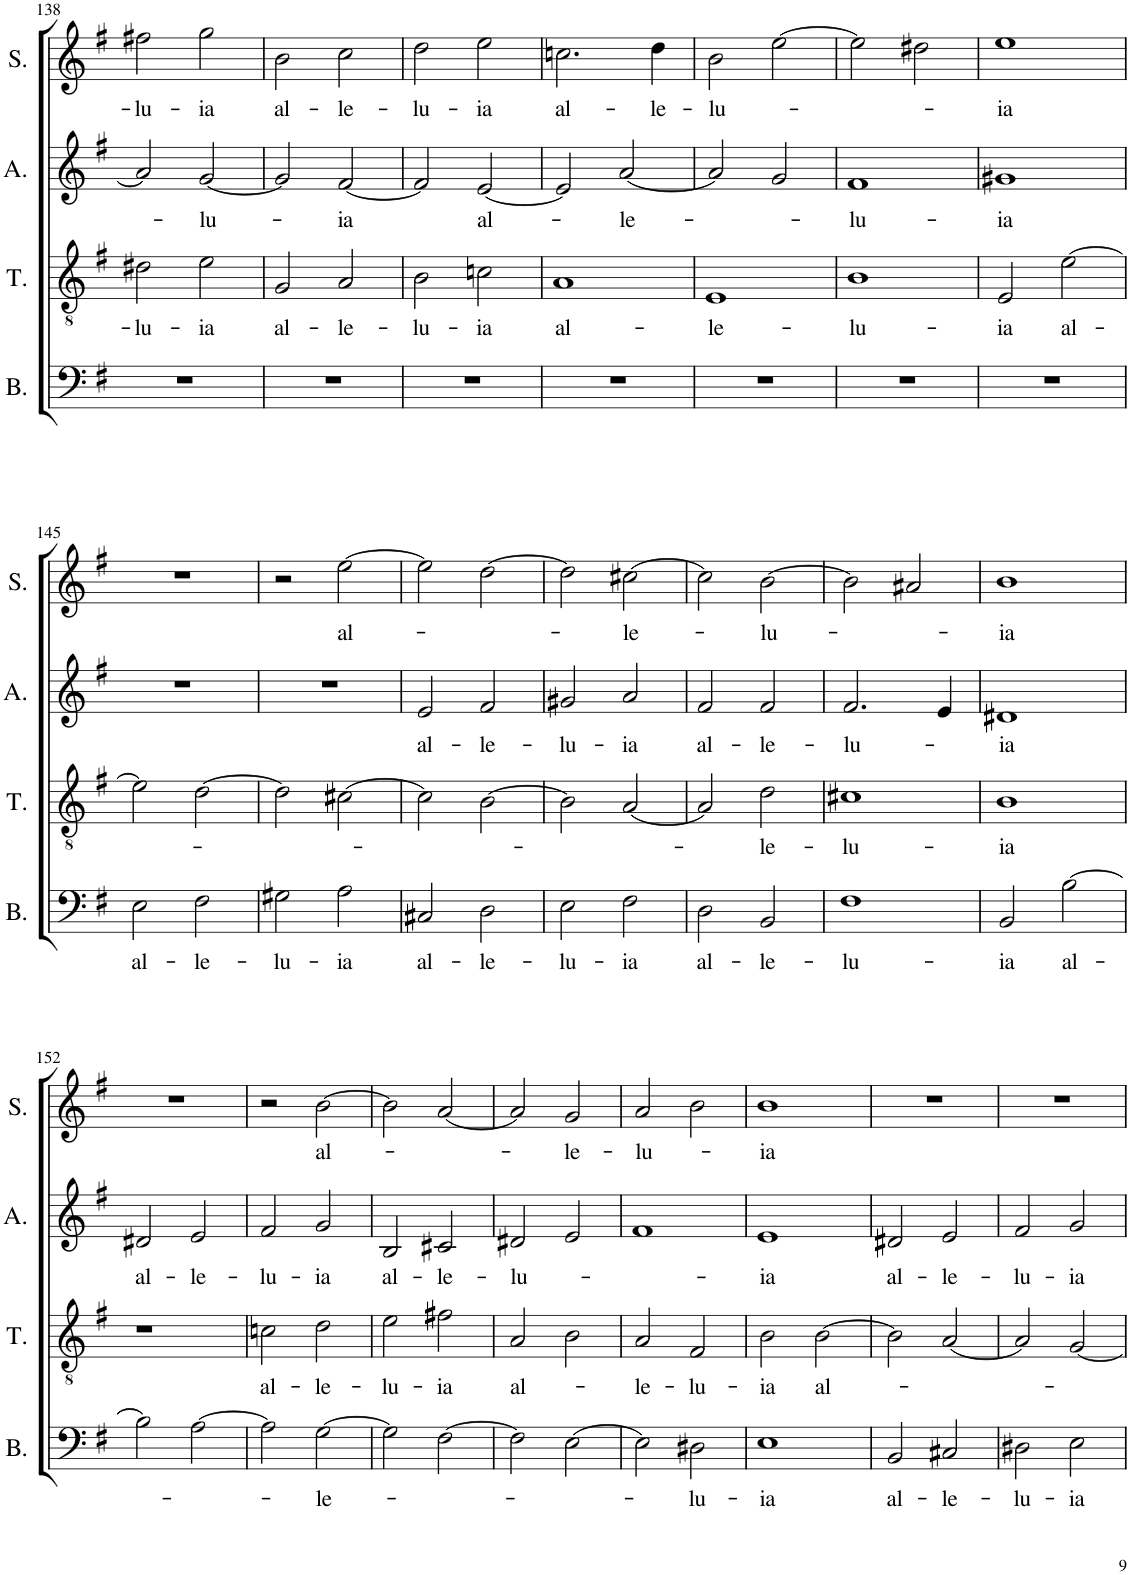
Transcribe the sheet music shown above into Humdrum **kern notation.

**kern	**text	**kern	**text	**kern	**text	**kern	**text
*part4	*part4	*part3	*part3	*part2	*part2	*part1	*part1
*staff4	*staff4	*staff3	*staff3	*staff2	*staff2	*staff1	*staff1
*I"Bass	*	*I"Tenor	*	*I"Alto	*	*I"Soprano	*
*I'B.	*	*I'T.	*	*I'A.	*	*I'S.	*
!!LO:PB:g=z
*clefF4	*	*clefGv2	*	*clefG2	*	*clefG2	*
*k[f#]	*	*k[f#]	*	*k[f#]	*	*k[f#]	*
*M2/2	*	*M2/2	*	*M2/2	*	*M2/2	*
*met(c|)	*	*met(c|)	*	*met(c|)	*	*met(c|)	*
=138	=138	=138	=138	=138	=138	=138	=138
!	!	!	!LO:LY:b	!	!	!	!LO:LY:b
1r	.	2d#X\	-lu-	2a/]	.	2ff#X\	-lu-
!	!	!	!LO:LY:b	!	!LO:LY:b	!	!LO:LY:b
.	.	2e\	-ia	[2g/	-lu-	2gg\	-ia
=139	=139	=139	=139	=139	=139	=139	=139
!	!	!	!LO:LY:b	!	!	!	!LO:LY:b
1r	.	2G/	al-	2g/]	.	2b\	al-
!	!	!	!LO:LY:b	!	!LO:LY:b	!	!LO:LY:b
.	.	2A/	-le-	[2f#/	-ia	2cc\	-le-
=140	=140	=140	=140	=140	=140	=140	=140
!	!	!	!LO:LY:b	!	!	!	!LO:LY:b
1r	.	2B\	-lu-	2f#/]	.	2dd\	-lu-
!	!	!	!LO:LY:b	!	!LO:LY:b	!	!LO:LY:b
.	.	2cn\	-ia	[2e/	al-	2ee\	-ia
=141	=141	=141	=141	=141	=141	=141	=141
!	!	!	!LO:LY:b	!	!	!	!LO:LY:b
1r	.	1A	al-	2e/]	.	2.ccn\	al-
!	!	!	!	!	!LO:LY:b	!	!
.	.	.	.	[2a/	-le-	.	.
!	!	!	!	!	!	!	!LO:LY:b
.	.	.	.	.	.	4dd\	-le-
=142	=142	=142	=142	=142	=142	=142	=142
!	!	!	!LO:LY:b	!	!	!	!LO:LY:b
1r	.	1E	-le-	2a/]	.	2b\	-lu-
.	.	.	.	2g/	.	[2ee\	.
=143	=143	=143	=143	=143	=143	=143	=143
!	!	!	!LO:LY:b	!	!LO:LY:b	!	!
1r	.	1B	-lu-	1f#	-lu-	2ee\]	.
.	.	.	.	.	.	2dd#X\	.
=144	=144	=144	=144	=144	=144	=144	=144
!	!	!	!LO:LY:b	!	!LO:LY:b	!	!LO:LY:b
1r	.	2E/	-ia	1g#X	-ia	1ee	-ia
!	!	!	!LO:LY:b	!	!	!	!
.	.	[2e\	al-	.	.	.	.
!!LO:LB:g=z
=145	=145	=145	=145	=145	=145	=145	=145
!	!LO:LY:b	!	!	!	!	!	!
2E\	al-	2e\]	.	1r	.	1r	.
!	!LO:LY:b	!	!	!	!	!	!
2F#\	-le-	[2d\	.	.	.	.	.
=146	=146	=146	=146	=146	=146	=146	=146
!	!LO:LY:b	!	!	!	!	!	!
2G#X\	-lu-	2d\]	.	1r	.	2r	.
!	!LO:LY:b	!	!	!	!	!	!LO:LY:b
2A\	-ia	[2c#X\	.	.	.	[2ee\	al-
=147	=147	=147	=147	=147	=147	=147	=147
!	!LO:LY:b	!	!	!	!LO:LY:b	!	!
2C#X/	al-	2c#\]	.	2e/	al-	2ee\]	.
!	!LO:LY:b	!	!	!	!LO:LY:b	!	!
2D\	-le-	[2B\	.	2f#/	-le-	[2dd\	.
=148	=148	=148	=148	=148	=148	=148	=148
!	!LO:LY:b	!	!	!	!LO:LY:b	!	!
2E\	-lu-	2B\]	.	2g#X/	-lu-	2dd\]	.
!	!LO:LY:b	!	!	!	!LO:LY:b	!	!LO:LY:b
2F#\	-ia	[2A/	.	2a/	-ia	[2cc#X\	-le-
=149	=149	=149	=149	=149	=149	=149	=149
!	!LO:LY:b	!	!	!	!LO:LY:b	!	!
2D\	al-	2A/]	.	2f#/	al-	2cc#\]	.
!	!LO:LY:b	!	!LO:LY:b	!	!LO:LY:b	!	!LO:LY:b
2BB/	-le-	2d\	-le-	2f#/	-le-	[2b\	-lu-
=150	=150	=150	=150	=150	=150	=150	=150
!	!LO:LY:b	!	!LO:LY:b	!	!LO:LY:b	!	!
1F#	-lu-	1c#X	-lu-	2.f#/	-lu-	2b\]	.
.	.	.	.	.	.	2a#X/	.
.	.	.	.	4e/	.	.	.
=151	=151	=151	=151	=151	=151	=151	=151
!	!LO:LY:b	!	!LO:LY:b	!	!LO:LY:b	!	!LO:LY:b
2BB/	-ia	1B	-ia	1d#X	-ia	1b	-ia
!	!LO:LY:b	!	!	!	!	!	!
[2B\	al-	.	.	.	.	.	.
!!LO:LB:g=z
=152	=152	=152	=152	=152	=152	=152	=152
!	!	!	!	!	!LO:LY:b	!	!
2B\]	.	1r	.	2d#X/	al-	1r	.
!	!	!	!	!	!LO:LY:b	!	!
[2A\	.	.	.	2e/	-le-	.	.
=153	=153	=153	=153	=153	=153	=153	=153
!	!	!	!LO:LY:b	!	!LO:LY:b	!	!
2A\]	.	2cn\	al-	2f#/	-lu-	2r	.
!	!LO:LY:b	!	!LO:LY:b	!	!LO:LY:b	!	!LO:LY:b
[2G\	-le-	2d\	-le-	2g/	-ia	[2b\	al-
=154	=154	=154	=154	=154	=154	=154	=154
!	!	!	!LO:LY:b	!	!LO:LY:b	!	!
2G\]	.	2e\	-lu-	2B/	al-	2b\]	.
!	!	!	!LO:LY:b	!	!LO:LY:b	!	!
[2F#\	.	2f#X\	-ia	2c#X/	-le-	[2a/	.
=155	=155	=155	=155	=155	=155	=155	=155
!	!	!	!LO:LY:b	!	!LO:LY:b	!	!
2F#\]	.	2A/	al-	2d#X/	-lu-	2a/]	.
!	!	!	!	!	!	!	!LO:LY:b
[2E\	.	2B\	.	2e/	.	2g/	-le-
=156	=156	=156	=156	=156	=156	=156	=156
!	!	!	!LO:LY:b	!	!	!	!LO:LY:b
2E\]	.	2A/	-le-	1f#	.	2a/	-lu-
!	!LO:LY:b	!	!LO:LY:b	!	!	!	!
2D#X\	-lu-	2F#/	-lu-	.	.	2b\	.
=157	=157	=157	=157	=157	=157	=157	=157
!	!LO:LY:b	!	!LO:LY:b	!	!LO:LY:b	!	!LO:LY:b
1E	-ia	2B\	-ia	1e	-ia	1b	-ia
!	!	!	!LO:LY:b	!	!	!	!
.	.	[2B\	al-	.	.	.	.
=158	=158	=158	=158	=158	=158	=158	=158
!	!LO:LY:b	!	!	!	!LO:LY:b	!	!
2BB/	al-	2B\]	.	2d#X/	al-	1r	.
!	!LO:LY:b	!	!	!	!LO:LY:b	!	!
2C#X/	-le-	[2A/	.	2e/	-le-	.	.
=159	=159	=159	=159	=159	=159	=159	=159
!	!LO:LY:b	!	!	!	!LO:LY:b	!	!
2D#X\	-lu-	2A/]	.	2f#/	-lu-	1r	.
!	!LO:LY:b	!	!	!	!LO:LY:b	!	!
2E\	-ia	[2G/	.	2g/	-ia	.	.
=	=	=	=	=	=	=	=
*-	*-	*-	*-	*-	*-	*-	*-
